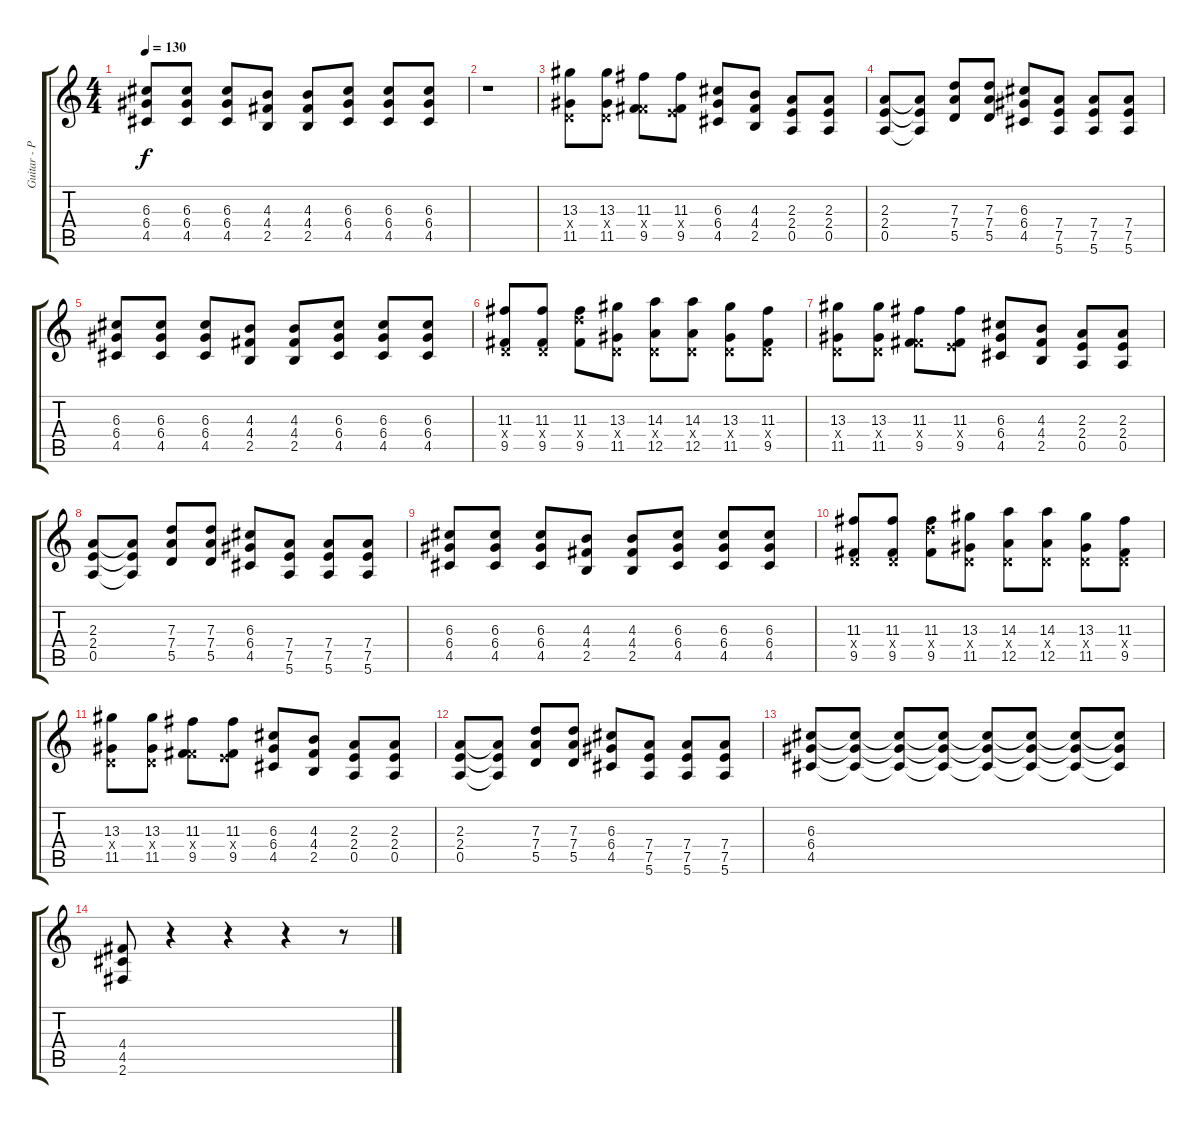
\track ("Guitar - Paulu Rantasalmi" "Guitar - P") {instrument electricguitarjazz}
\staff {score tabs}
\tuning (E4 B3 G3 D3 A2 E2) {hide}
\ts (4 4)
\tempo 130
\clef g2
\ks c
(6.3 6.4 4.5).8{dy f} (6.3 6.4 4.5).8 (6.3 6.4 4.5).8 (4.3 4.4 2.5).8 (4.3 4.4 2.5).8 (6.3 6.4 4.5).8 (6.3 6.4 4.5).8 (6.3 6.4 4.5).8 |
r.1 |
(13.3 0.4{x} 11.5).8 (13.3 0.4{x} 11.5).8 (11.3 4.4{x} 9.5).8 (11.3 2.4{x} 9.5).8 (6.3 6.4 4.5).8 (4.3 4.4 2.5).8 (2.3 2.4 0.5).8 (2.3 2.4 0.5).8 |
(2.3 2.4 0.5).8 (2.3{t} 2.4{t} 0.5{t}).8 (7.3 7.4 5.5).8 (7.3 7.4 5.5).8 (6.3 6.4 4.5).8 (7.4 7.5 5.6).8 (7.4 7.5 5.6).8 (7.4 7.5 5.6).8 |
(6.3 6.4 4.5).8 (6.3 6.4 4.5).8 (6.3 6.4 4.5).8 (4.3 4.4 2.5).8 (4.3 4.4 2.5).8 (6.3 6.4 4.5).8 (6.3 6.4 4.5).8 (6.3 6.4 4.5).8 |
(11.3 0.4{x} 9.5).8 (11.3 0.4{x} 9.5).8 (11.3 12.4{x} 9.5).8 (13.3 0.4{x} 11.5).8 (14.3 0.4{x} 12.5).8 (14.3 0.4{x} 12.5).8 (13.3 0.4{x} 11.5).8 (11.3 0.4{x} 9.5).8 |
(13.3 0.4{x} 11.5).8 (13.3 0.4{x} 11.5).8 (11.3 4.4{x} 9.5).8 (11.3 2.4{x} 9.5).8 (6.3 6.4 4.5).8 (4.3 4.4 2.5).8 (2.3 2.4 0.5).8 (2.3 2.4 0.5).8 |
(2.3 2.4 0.5).8 (2.3{t} 2.4{t} 0.5{t}).8 (7.3 7.4 5.5).8 (7.3 7.4 5.5).8 (6.3 6.4 4.5).8 (7.4 7.5 5.6).8 (7.4 7.5 5.6).8 (7.4 7.5 5.6).8 |
(6.3 6.4 4.5).8 (6.3 6.4 4.5).8 (6.3 6.4 4.5).8 (4.3 4.4 2.5).8 (4.3 4.4 2.5).8 (6.3 6.4 4.5).8 (6.3 6.4 4.5).8 (6.3 6.4 4.5).8 |
(11.3 0.4{x} 9.5).8 (11.3 0.4{x} 9.5).8 (11.3 12.4{x} 9.5).8 (13.3 0.4{x} 11.5).8 (14.3 0.4{x} 12.5).8 (14.3 0.4{x} 12.5).8 (13.3 0.4{x} 11.5).8 (11.3 0.4{x} 9.5).8 |
(13.3 0.4{x} 11.5).8 (13.3 0.4{x} 11.5).8 (11.3 4.4{x} 9.5).8 (11.3 2.4{x} 9.5).8 (6.3 6.4 4.5).8 (4.3 4.4 2.5).8 (2.3 2.4 0.5).8 (2.3 2.4 0.5).8 |
(2.3 2.4 0.5).8 (2.3{t} 2.4{t} 0.5{t}).8 (7.3 7.4 5.5).8 (7.3 7.4 5.5).8 (6.3 6.4 4.5).8 (7.4 7.5 5.6).8 (7.4 7.5 5.6).8 (7.4 7.5 5.6).8 |
(6.3 6.4 4.5).8 (6.3{t} 6.4{t} 4.5{t}).8 (6.3{t} 6.4{t} 4.5{t}).8 (6.3{t} 6.4{t} 4.5{t}).8 (6.3{t} 6.4{t} 4.5{t}).8 (6.3{t} 6.4{t} 4.5{t}).8 (6.3{t} 6.4{t} 4.5{t}).8 (6.3{t} 6.4{t} 4.5{t}).8 |
(4.4 4.5 2.6).8 r.4 r.4 r.4 r.8
